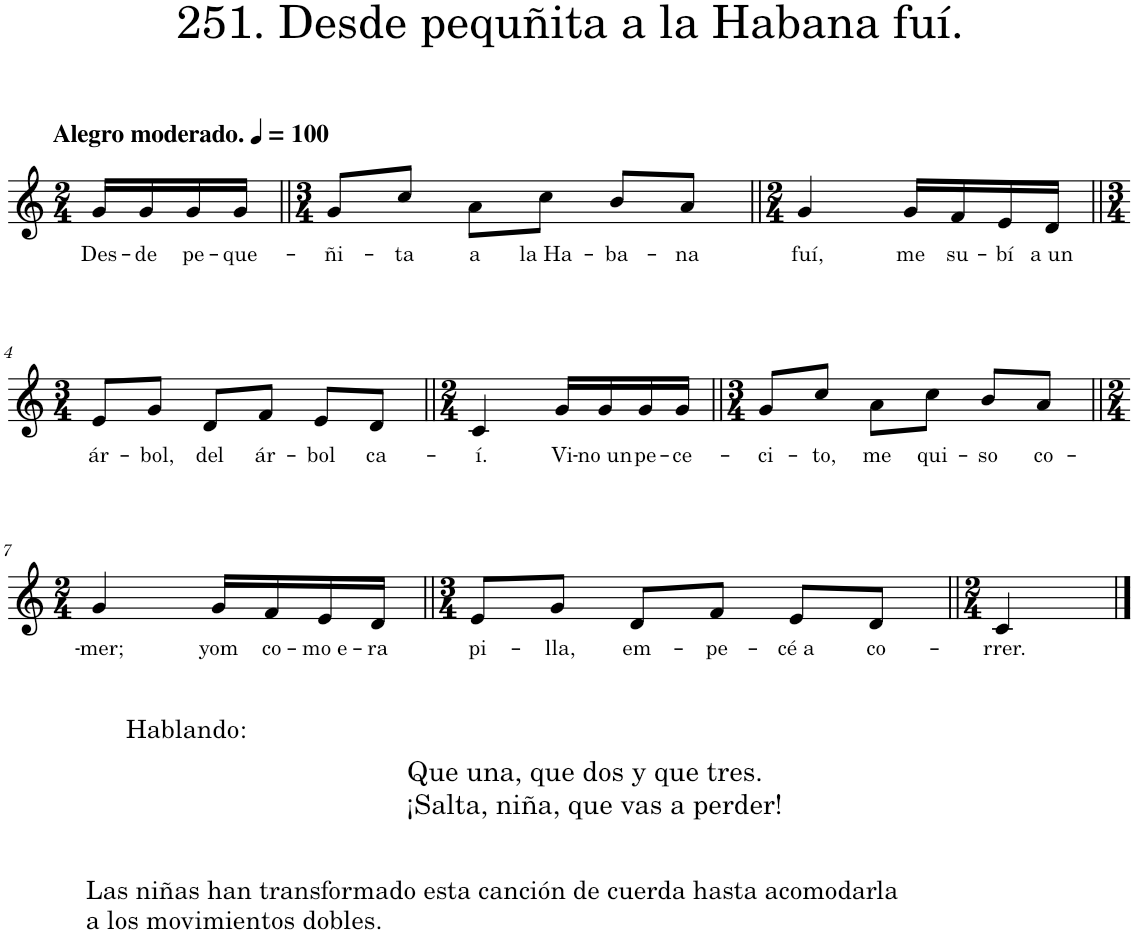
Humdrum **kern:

**kern	**text
*part1	*part1
*staff1	*staff1
*I"Piano	*
*I'Pno.	*
*clefG2	*
*k[]	*
*M2/4	*
*MM100	*
=1	=1
!LO:TX:a:B:t=Alegro moderado.	!
!	!LO:LY:b
16g/LL	Des-
!	!LO:LY:b
16g/	-de
!	!LO:LY:b
16g/	pe-
!	!LO:LY:b
16g/JJ	-que-
=2||	=2||
*M3/4	*
!	!LO:LY:b
8g/L	-ñi-
!	!LO:LY:b
8cc/J	-ta
!	!LO:LY:b
8a\L	a
!	!LO:LY:b
8cc\J	la Ha-
!	!LO:LY:b
8b/L	-ba-
!	!LO:LY:b
8a/J	-na
=3||	=3||
*M2/4	*
!	!LO:LY:b
4g/	fuí,
!	!LO:LY:b
16g/LL	me
!	!LO:LY:b
16f/	su-
!	!LO:LY:b
16e/	-bí
!	!LO:LY:b
16d/JJ	a un
!!LO:LB:g=z
=4||	=4||
*M3/4	*
!	!LO:LY:b
8e/L	ár-
!	!LO:LY:b
8g/J	-bol,
!	!LO:LY:b
8d/L	del
!	!LO:LY:b
8f/J	ár-
!	!LO:LY:b
8e/L	-bol
!	!LO:LY:b
8d/J	ca-
=5||	=5||
*M2/4	*
!	!LO:LY:b
4c/	-í.
!	!LO:LY:b
16g/LL	Vi-
!	!LO:LY:b
16g/	-no un
!	!LO:LY:b
16g/	pe-
!	!LO:LY:b
16g/JJ	-ce-
=6||	=6||
*M3/4	*
!	!LO:LY:b
8g/L	-ci-
!	!LO:LY:b
8cc/J	-to,
!	!LO:LY:b
8a\L	me
!	!LO:LY:b
8cc\J	qui-
!	!LO:LY:b
8b/L	-so
!	!LO:LY:b
8a/J	co-
!!LO:LB:g=z
=7||	=7||
*M2/4	*
!LO:TX:b:t=Hablando&colon;	!
!	!LO:LY:b
4g/	-mer;
!LO:TX:b:t=Que una, que dos y que tres.	!
!LO:TX:b:t=¡Salta, niña, que vas a perder!	!
!	!LO:LY:b
16g/LL	yom
!	!LO:LY:b
16f/	co-
!	!LO:LY:b
16e/	-mo e-
!	!LO:LY:b
16d/JJ	-ra
=8||	=8||
*M3/4	*
!LO:TX:b:t=Las niñas han transformado esta canción de cuerda hasta acomodarla	!
!LO:TX:b:t=a los movimientos dobles.	!
!	!LO:LY:b
8e/L	pi-
!	!LO:LY:b
8g/J	-lla,
!	!LO:LY:b
8d/L	em-
!	!LO:LY:b
8f/J	-pe-
!	!LO:LY:b
8e/L	-cé a
!	!LO:LY:b
8d/J	co-
=9||	=9||
*M2/4	*
!	!LO:LY:b
4c/	-rrer.
==	==
*-	*-
